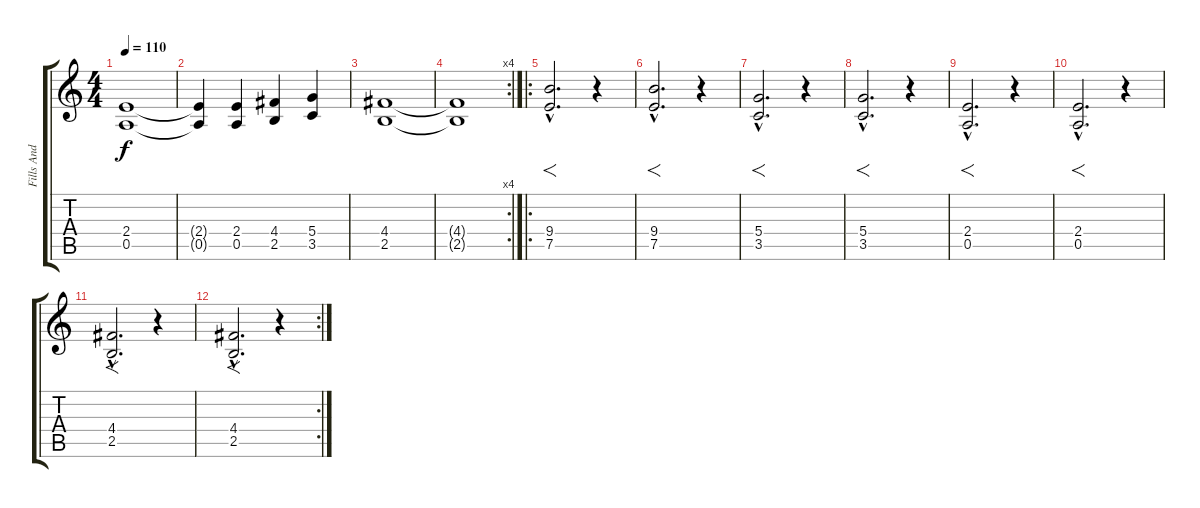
\track ("Fills And Solos" "Fills And ") {instrument distortionguitar}
\staff {score tabs}
\tuning (E4 B3 G3 D3 A2 E2) {hide}
\ts (4 4)
\tempo 110
\clef g2
\ks c
(2.4 0.5).1{dy f} |
(2.4{t} 0.5{t}).4 (2.4 0.5).4 (4.4 2.5).4 (5.4 3.5).4 |
(4.4 2.5).1 |
\rc 4
(4.4{t} 2.5{t}).1 |
\ro
(9.4{hac} 7.5{hac}).2{f d} r.4 |
(9.4{hac} 7.5{hac}).2{f d} r.4 |
(5.4{hac} 3.5{hac}).2{f d} r.4 |
(5.4{hac} 3.5{hac}).2{f d} r.4 |
(2.4{hac} 0.5{hac}).2{f d} r.4 |
(2.4{hac} 0.5{hac}).2{f d} r.4 |
(4.4{hac} 2.5{hac}).2{f d} r.4 |
\rc 2
(4.4{hac} 2.5{hac}).2{f d} r.4
